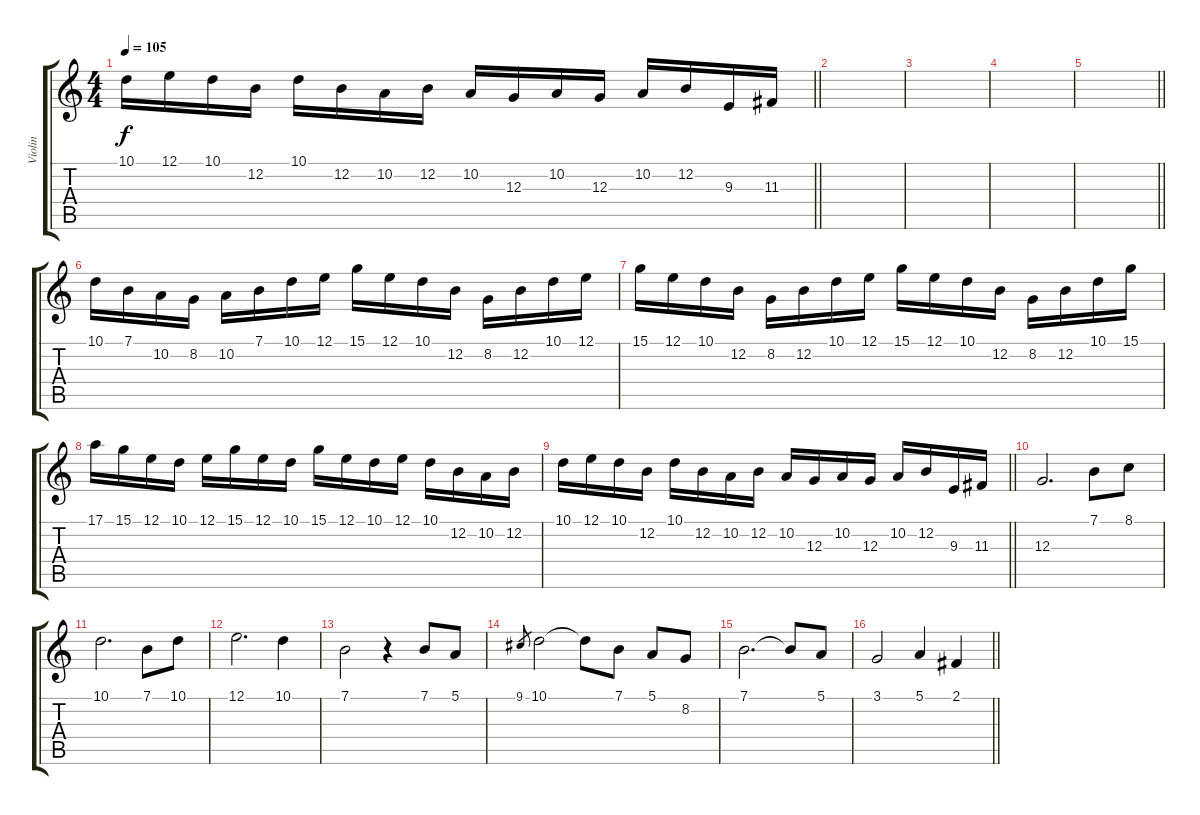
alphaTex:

\track ("Violin" "Violin") {instrument violin}
\staff {score tabs}
\tuning (E4 B3 G3 D3 A2 E2) {hide}
\ts (4 4)
\tempo 105
\clef g2
\barLineRight lightlight
\ks c
10.1.16{dy f} 12.1.16 10.1.16 12.2.16 10.1.16 12.2.16 10.2.16 12.2.16 10.2.16 12.3.16 10.2.16 12.3.16 10.2.16 12.2.16 9.3.16 11.3.16 |
|
|
|
\barLineRight lightlight
|
10.1.16 7.1.16 10.2.16 8.2.16 10.2.16 7.1.16 10.1.16 12.1.16 15.1.16 12.1.16 10.1.16 12.2.16 8.2.16 12.2.16 10.1.16 12.1.16 |
15.1.16 12.1.16 10.1.16 12.2.16 8.2.16 12.2.16 10.1.16 12.1.16 15.1.16 12.1.16 10.1.16 12.2.16 8.2.16 12.2.16 10.1.16 15.1.16 |
17.1.16 15.1.16 12.1.16 10.1.16 12.1.16 15.1.16 12.1.16 10.1.16 15.1.16 12.1.16 10.1.16 12.1.16 10.1.16 12.2.16 10.2.16 12.2.16 |
\barLineRight lightlight
10.1.16 12.1.16 10.1.16 12.2.16 10.1.16 12.2.16 10.2.16 12.2.16 10.2.16 12.3.16 10.2.16 12.3.16 10.2.16 12.2.16 9.3.16 11.3.16 |
12.3.2{d volume 11} 7.1.8 8.1.8 |
10.1.2{d} 7.1.8 10.1.8 |
12.1.2{d} 10.1.4 |
7.1.2 r.4 7.1.8 5.1.8 |
9.1.8{gr} 10.1.2 10.1{t}.8 7.1.8 5.1.8 8.2.8 |
7.1.2{d} 7.1{t}.8 5.1.8 |
\barLineRight lightlight
3.1.2 5.1.4 2.1.4
